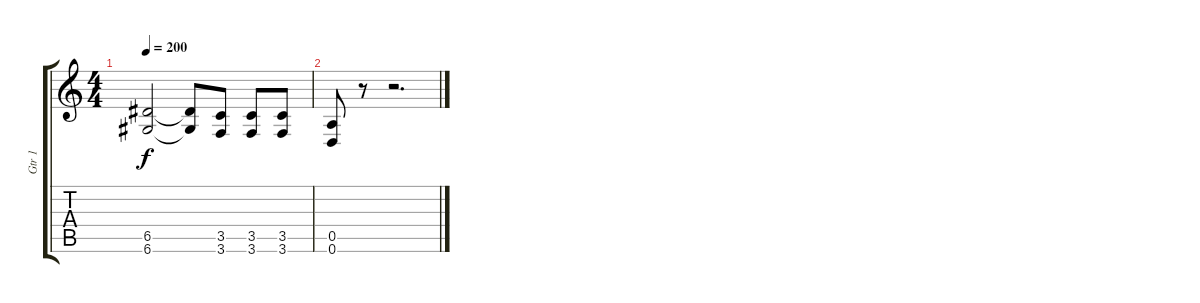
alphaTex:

\track ("Gtr 1" "Gtr 1") {instrument distortionguitar}
\staff {score tabs}
\tuning (E4 B3 G3 D3 A2 D2) {hide}
\ts (4 4)
\tempo 200
\clef g2
\ks c
(6.5{t} 6.6{t}).2{dy f} (6.5{t} 6.6{t}).8 (3.5 3.6).8 (3.5 3.6).8 (3.5 3.6).8 |
(0.5 0.6).8 r.8 r.2{d}
